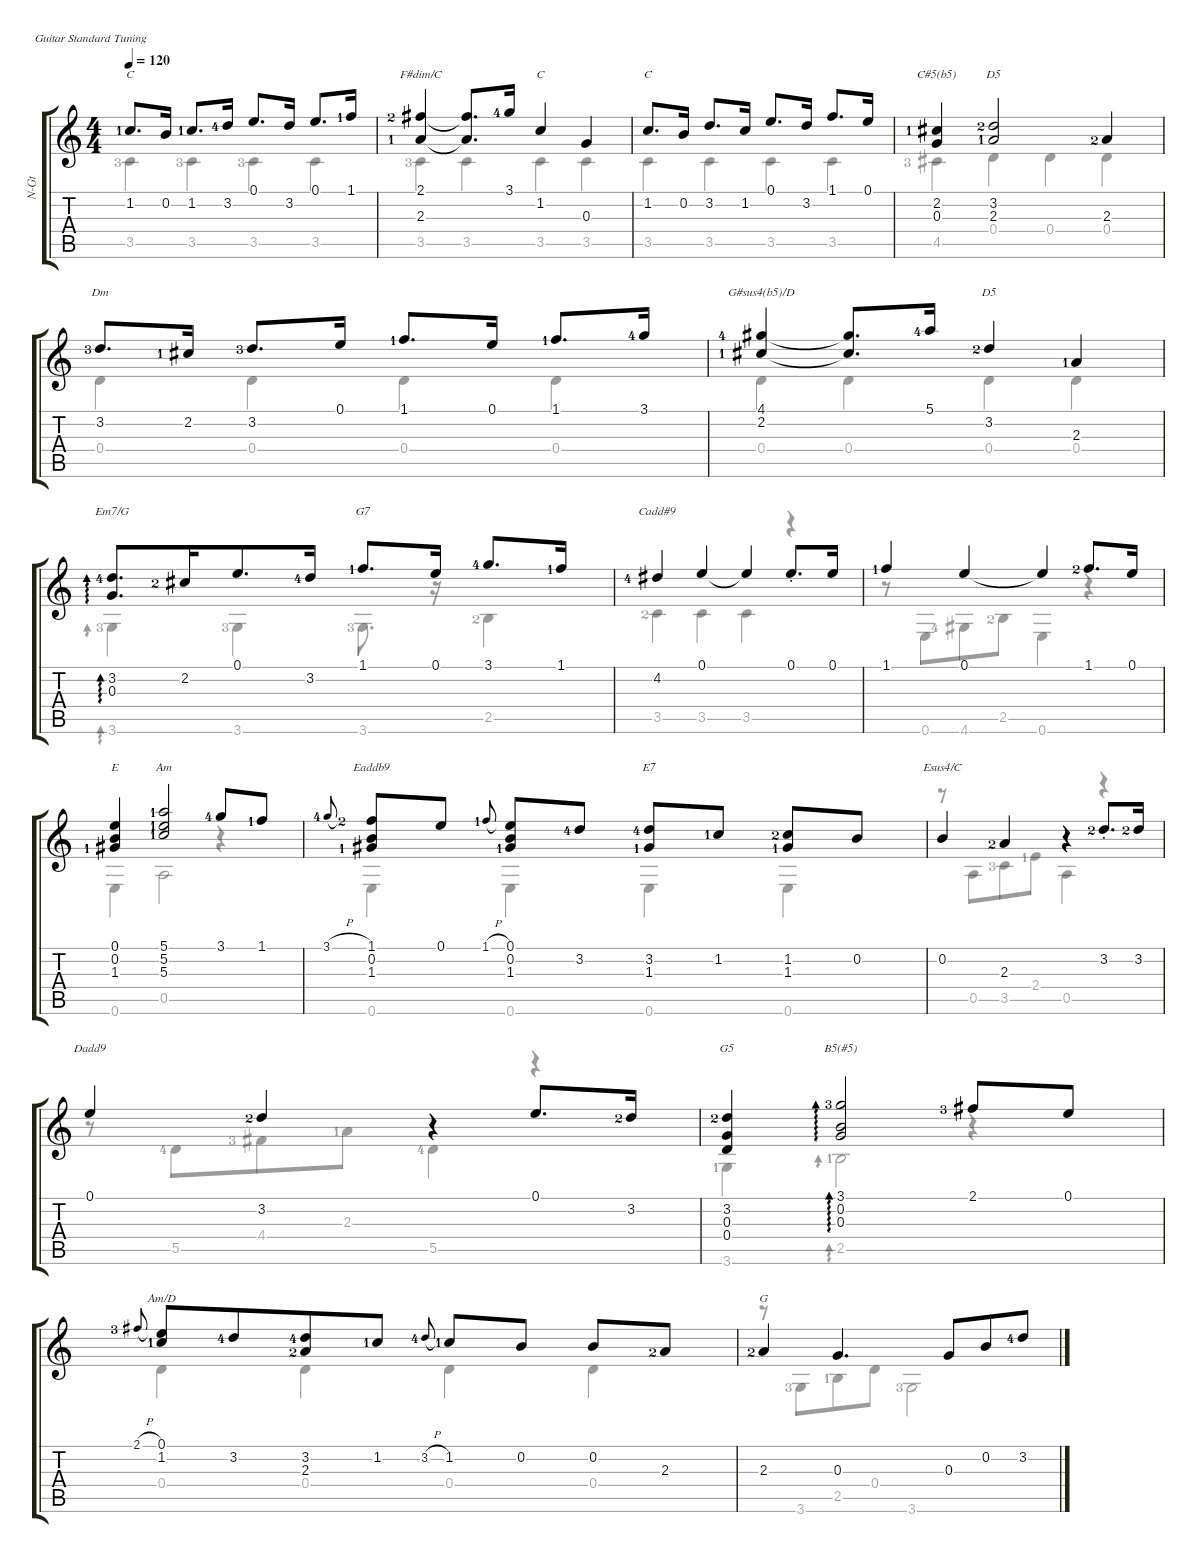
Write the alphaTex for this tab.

\defaultSystemsLayout 4
\hideDynamics
\bracketExtendMode groupsimilarinstruments
\otherSystemsTrackNameOrientation horizontal
\defaultBarNumberDisplay Hide
\track ("Nylon Guitar" "N-Gt") {instrument acousticguitarnylon}
\staff {score tabs}
\tuning (E4 B3 G3 D3 A2 E2)
\chord ("C" 0 1 0 2 3 x) {showdiagram false}
\chord ("C#5(b5)" x 2 0 x 4 x) {showdiagram false}
\chord ("D5" x 3 2 0 x x) {showdiagram false}
\chord ("Dm" 1 3 2 0 x x) {showdiagram false}
\chord ("Cadd#9" 0 4 0 x 3 x) {showdiagram false}
\chord ("F#dim/C" 2 x 2 x 3 x) {showdiagram false}
\chord ("G#sus4(b5)/D" 4 2 x 0 x x) {showdiagram false}
\chord ("Em7/G" 0 3 0 x x 3) {showdiagram false}
\chord ("G7" 1 x x x 2 3) {showdiagram false}
\chord ("E" 0 0 1 x x 0) {showdiagram false}
\chord ("Am" 5 5 5 x 4 x) {firstfret 5 showdiagram false barre (5 5)}
\chord ("Eaddb9" 1 0 1 x x 0) {showdiagram false}
\chord ("E7" x 3 1 x x 0) {showdiagram false}
\chord ("Esus4/C" x 0 2 2 3 x) {showdiagram false}
\chord ("Dadd9" 0 3 2 4 5 x) {showdiagram false}
\chord ("G5" x 3 0 0 x 3) {showdiagram false}
\chord ("B5(#5)" 3 0 0 x 2 x) {showdiagram false}
\chord ("Am/D" 0 1 2 0 x x) {showdiagram false}
\chord ("G" x 0 0 0 2 3) {showdiagram false}
\voice
\ts (4 4)
\tempo 120
\clef g2
\scale
1.1003
\ks c
1.2{lf 2}.8{d ch "C" dy mf beam Up} 0.2.16{beam Up} 1.2{lf 2}.8{d beam Up} 3.2{lf 5}.16{beam Up} 0.1.8{d beam Up} 3.2.16{beam Up} 0.1.8{d beam Up} 1.1{lf 2}.16{beam Up} |
\scale
0.897298 (2.1{lf 3 acc #} 2.3{lf 2}).4{ch "F#dim/C" beam Up} (2.1{t acc #} 2.3{t}).8{d beam Up} 3.1{lf 5}.16{beam Up} 1.2.4{ch "C" beam Up} 0.3.4{beam Up} |
\scale
1.21429 1.2.8{d ch "C" beam Up} 0.2.16{beam Up} 3.2.8{d beam Up} 1.2.16{beam Up} 0.1.8{d beam Up} 3.2.16{beam Up} 1.1.8{d beam Up} 0.1.16{beam Up} |
\scale
0.788105 (2.2{lf 2 acc #} 0.3).4{ch "C#5(b5)" beam Up} (3.2{lf 3} 2.3{lf 2}).2{ch "D5" beam Up} 2.3{lf 3}.4{beam Up} |
\scale
1.12637 3.2{lf 4}.8{d ch "Dm" beam Up} 2.2{lf 2 acc #}.16{beam Up} 3.2{lf 4}.8{d beam Up} 0.1.16{beam Up} 1.1{lf 2}.8{d beam Up} 0.1.16{beam Up} 1.1{lf 2}.8{d beam Up} 3.1{lf 5}.16{beam Up} |
\scale
0.868127 (2.2{lf 2 acc #} 4.1{lf 5 acc #}).4{ch "G#sus4(b5)/D" beam Up} (2.2{t acc #} 4.1{t acc #}).8{d beam Up} 5.1{lf 5}.16{beam Up} 3.2{lf 3}.4{ch "D5" beam Up} 2.3{lf 2}.4{beam Up} |
\scale
1.22416 (0.3 3.2{lf 5}).8{d ad 0 ch "Em7/G" beam Up} 2.2{lf 3 acc #}.16{beam Up beam merge} 0.1.8{d beam Up} 3.2{lf 5}.16{beam Up} 1.1{lf 2}.8{d ch "G7" beam Up} 0.1.16{beam Up} 3.1{lf 5}.8{d beam Up} 1.1{lf 2}.16{beam Up} |
\scale
0.781339 4.2{lf 5 acc #}.4{ch "Cadd#9" beam Up} 0.1.4{beam Up} 0.1{t}.4{beam Up} 0.1{st}.8{d beam Up} 0.1.16{beam Up} |
\scale
1.00632 1.1{lf 2}.4{beam Up} 0.1.4{beam Up} 0.1{t}.4{beam Up} 1.1{lf 3}.8{d beam Up} 0.1.16{beam Up} |
\scale
0.993684 (0.1 0.2 1.3{lf 2 acc #}).4{ch "E" beam Up} (5.1{lf 2} 5.2{lf 2} 5.3{lf 2}).2{ch "Am" beam Up} 3.1{lf 5}.8{beam Up} 1.1{lf 2}.8{beam Up} |
\scale
1.00238 3.1{h lf 5}.8{gr onbeat beam Up} (1.1{lf 3} 0.2 1.3{lf 2 acc #}).8{ch "Eaddb9" beam Up} 0.1.8{beam Up beam split} 1.1{h lf 2}.8{gr onbeat beam Up beam split} (0.1 0.2 1.3{lf 2 acc #}).8{beam Up} 3.2{lf 5}.8{beam Up} (3.2{lf 5} 1.3{lf 2 acc #}).8{ch "E7" beam Up} 1.2{lf 2}.8{beam Up beam split} (1.2{lf 3} 1.3{lf 2 acc #}).8{beam Up} 0.2.8{beam Up} |
\scale
0.997617 0.2.4{ch "Esus4/C" beam Up} 2.3{lf 3}.4{beam Up} r.4{beam Up} 3.2{st lf 3}.8{d beam Up} 3.2{lf 3}.16{beam Up} |
\scale
1.03663 0.1.4{ch "Dadd9" beam Up} 3.2{lf 3}.4{beam Up} r.4{beam Up} 0.1.8{d beam Up} 3.2{lf 3}.16{beam Up} |
\scale
0.963366 (3.2{lf 3} 0.3 0.4).4{ch "G5" beam Up} (3.1{lf 4} 0.2 0.3).2{ad 0 ch "B5(#5)" beam Up} 2.1{lf 4 acc #}.8{beam Up} 0.1.8{beam Up} |
\scale
1.03203 2.1{h lf 4 acc #}.8{gr onbeat beam Up} (0.1 1.2{lf 2}).8{ch "Am/D" beam Up} 3.2{lf 5}.8{beam Up beam merge} (3.2{lf 5} 2.3{lf 3}).8{beam Up} 1.2{lf 2}.8{beam Up} 3.2{h lf 5}.8{gr onbeat beam Up} 1.2{lf 2}.8{beam Up} 0.2.8{beam Up} 0.2.8{beam Up} 2.3{lf 3}.8{beam Up} |
\scale
0.967972 2.3{lf 3}.4{ch "G" beam Up} 0.3.4{d beam Up} 0.3.8{beam Up beam merge} 0.2.8{beam Up} 3.2{lf 5}.8{beam Up}
\voice
\clef g2
\ottava regular
\simile none
\scale
1.1003
\ks c
3.5{lf 4}.4{dy mf beam Down} 3.5{lf 4}.4{beam Down} 3.5{lf 4}.4{beam Down} 3.5.4{beam Down} |
\scale
0.897298 3.5{lf 4}.4{beam Down} 3.5.4{beam Down} 3.5.4{beam Down} 3.5.4{beam Down} |
\scale
1.21429 3.5.4{beam Down} 3.5.4{beam Down} 3.5.4{beam Down} 3.5.4{beam Down} |
\scale
0.788105 4.5{lf 4 acc #}.4{beam Down} 0.4.4{beam Down} 0.4.4{beam Down} 0.4.4{beam Down} |
\scale
1.12637 0.4.4{beam Down} 0.4.4{beam Down} 0.4.4{beam Down} 0.4.4{beam Down} |
\scale
0.868127 0.4.4{beam Down} 0.4.4{beam Down} 0.4.4{beam Down} 0.4.4{beam Down} |
\scale
1.22416 3.6{lf 4}.4{ad 0 beam Down} 3.6{lf 4}.4{beam Down} 3.6{lf 4}.8{d beam Down} r.16{beam Down} 2.5{lf 3}.4{beam Down} |
\scale
0.781339 3.5{lf 3}.4{beam Down} 3.5.4{beam Down} 3.5.4{beam Down} r.4{beam Down} |
\scale
1.00632 r.8{beam Down} 0.6.8{beam Down beam merge} 4.6{lf 5 acc #}.8{beam Down beam merge} 2.5{lf 3}.8{beam Down beam split} 0.6.4{beam Down beam merge} r.4{beam Down beam merge} |
\scale
0.993684 0.6.4{beam Down} 0.5.2{beam Down} r.4{beam Down} |
\scale
1.00238 0.6.4{beam Down} 0.6.4{beam Down} 0.6.4{beam Down} 0.6.4{beam Down} |
\scale
0.997617 r.8{beam Down} 0.5.8{beam Down beam merge} 3.5{lf 4}.8{beam Down} 2.4{lf 2}.8{beam Down} 0.5.4{beam Down} r.4{beam Down} |
\scale
1.03663 r.8{beam Down} 5.5{lf 5}.8{beam Down beam merge} 4.4{lf 4 acc #}.8{beam Down} 2.3{lf 2}.8{beam Down} 5.5{lf 5}.4{beam Down} r.4{beam Down} |
\scale
0.963366 3.6{lf 2}.4{beam Down} 2.5{lf 2}.2{ad 0 beam Down} r.4{beam Down} |
\scale
1.03203 0.4.4{beam Down} 0.4.4{beam Down} 0.4.4{beam Down} 0.4.4{beam Down} |
\scale
0.967972 r.8{beam Down} 3.6{lf 4}.8{beam Down beam merge} 2.5{lf 2}.8{beam Down} 0.4.8{beam Down} 3.6{lf 4}.2{beam Down}
